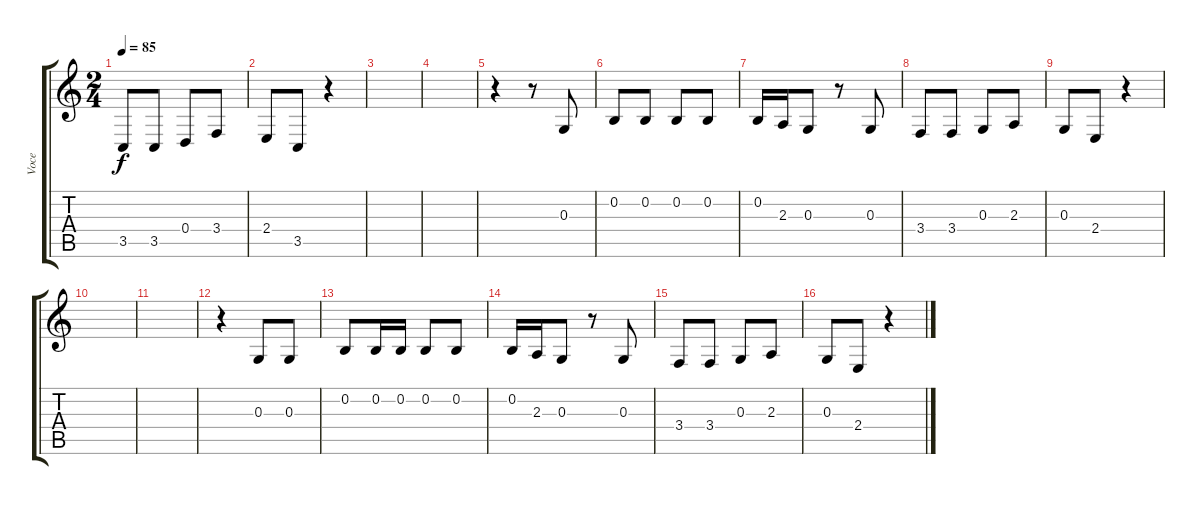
\track ("Voce" "Voce") {instrument lead2sawtooth}
\staff {score tabs}
\tuning (E4 B3 G3 D3 A2 E2) {hide}
\ts (2 4)
\tempo 85
\clef g2
\ks c
3.5.8{dy f} 3.5.8 0.4.8 3.4.8 |
2.4.8 3.5.8 r.4 |
|
|
r.4 r.8 0.3.8 |
0.2.8 0.2.8 0.2.8 0.2.8 |
0.2.16 2.3.16 0.3.8 r.8 0.3.8 |
3.4.8 3.4.8 0.3.8 2.3.8 |
0.3.8 2.4.8 r.4 |
|
|
r.4 0.3.8 0.3.8 |
0.2.8 0.2.16 0.2.16 0.2.8 0.2.8 |
0.2.16 2.3.16 0.3.8 r.8 0.3.8 |
3.4.8 3.4.8 0.3.8 2.3.8 |
0.3.8 2.4.8 r.4
